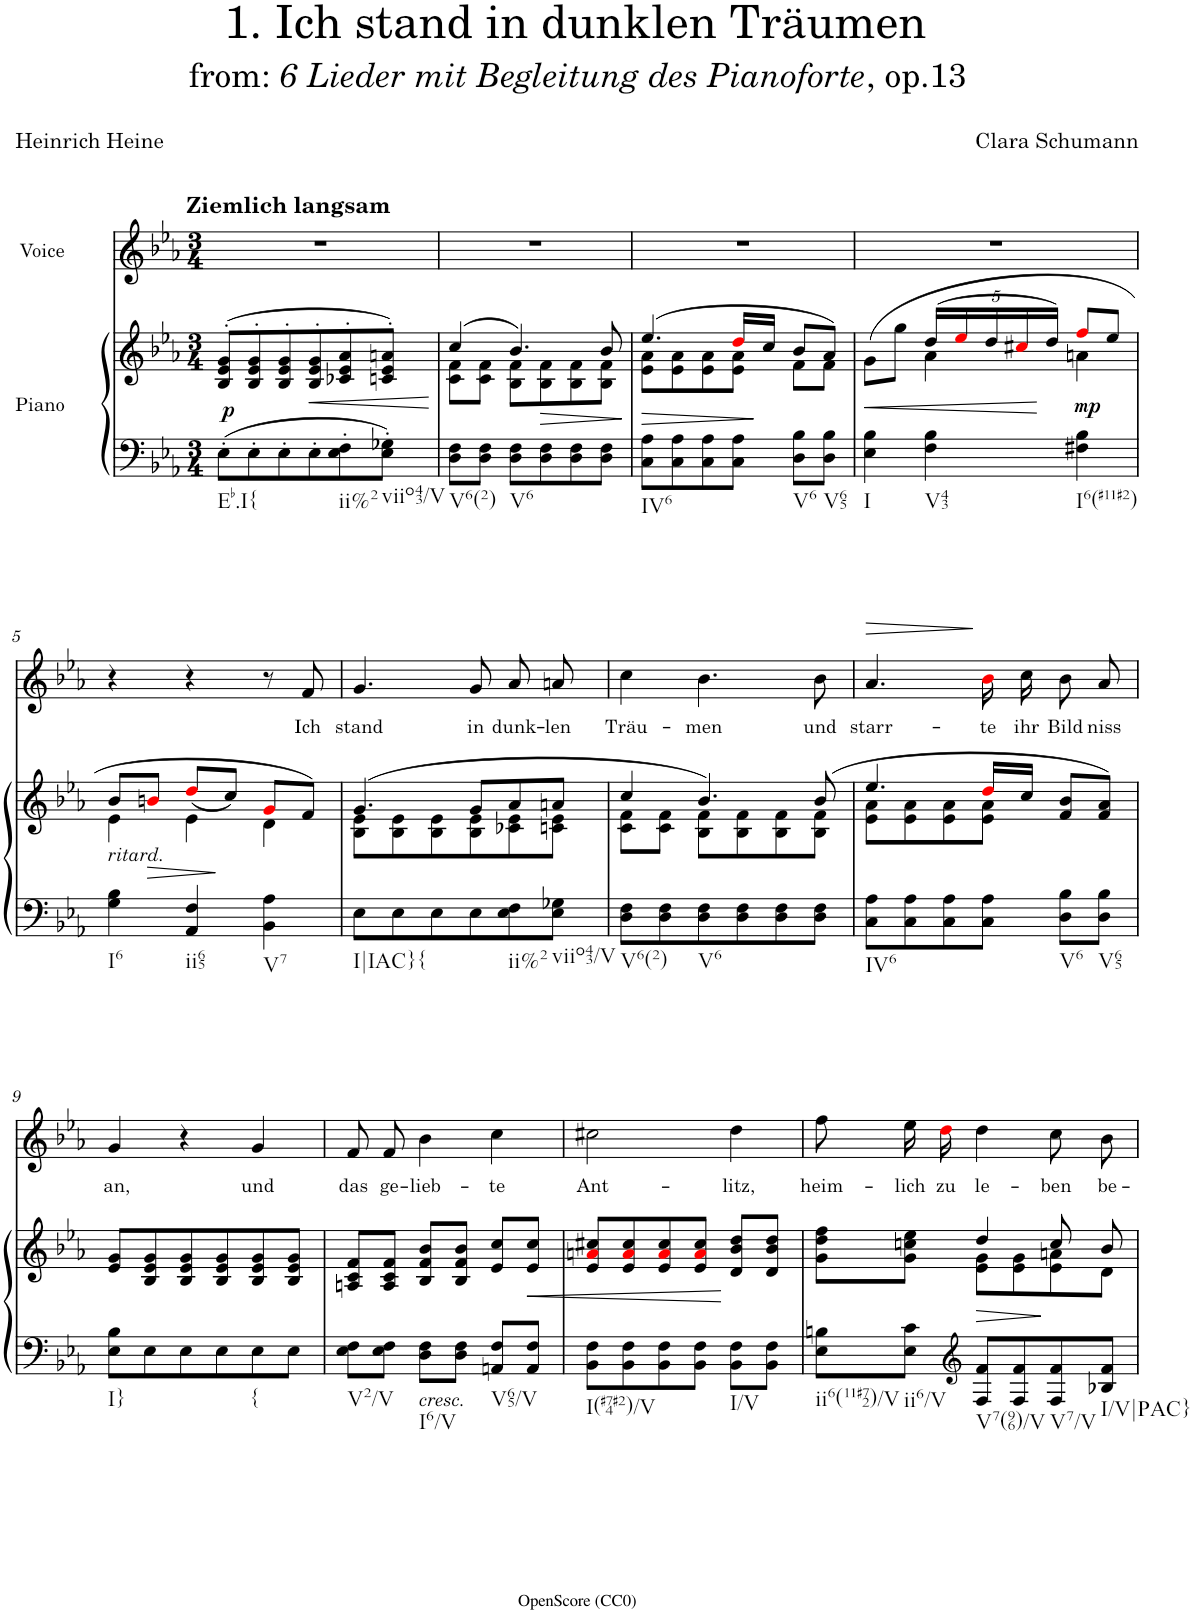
**kern	**kern	**dynam	**kern	**text	**dynam
*part2	*part2	*part2	*part1	*part1	*part1
*staff3	*staff2	*staff2/3	*staff1	*staff1	*staff1
*I"Piano	*	*	*I"Voice	*	*
*I'Pno	*	*	*	*	*
*clefF4	*clefG2	*	*clefG2	*	*
*k[b-e-a-]	*k[b-e-a-]	*	*k[b-e-a-]	*	*
*M3/4	*M3/4	*	*M3/4	*	*
=1	=1	=1	=1	=1	=1
!	!	!	!LO:TX:a:B:t=Ziemlich langsam	!	!
!LO:TX:b:t=Eb.I{	!	!	!	!	!
!	!	!LO:DY:b	!	!	!
8E-'\L	(>8B-/'> 8e-/'> 8g/'>L	p	2.r	.	.
8E-'\	8B-/'> 8e-/'> 8g/'>	.	.	.	.
8E-'\	8B-/'> 8e-/'> 8g/'>	.	.	.	.
!	!	!LO:HP:b	!	!	!
8E-'\	8B-/'> 8e-/'> 8g/'>	<	.	.	.
!LO:TX:b:t=ii%2	!	!	!	!	!
8E-\' 8F\'	8c-X/'> 8e-/'> 8a-/'>	.	.	.	.
!LO:TX:b:t=viio43/V	!	!	!	!	!
8E-\' 8G-X\'J	8cn/'> 8e-/'> 8an/'>J)	.	.	.	.
.	.	[	.	.	.
=2	=2	=2	=2	=2	=2
*	*^	*	*	*	*
!LO:TX:b:t=V6(2)	!	!	!	!	!	!
8D\ 8F\L	(4cc/	8c\ 8f\L	.	2.r	.	.
8D\ 8F\J	.	8c\ 8f\J	.	.	.	.
!LO:TX:b:t=V6	!	!	!	!	!	!
8D\ 8F\L	4.b-/)	8B-\ 8f\L	.	.	.	.
!	!	!	!LO:HP:b	!	!	!
8D\ 8F\	.	8B-\ 8f\	>	.	.	.
8D\ 8F\	.	8B-\ 8f\	.	.	.	.
8D\ 8F\J	8b-/	8B-\ 8f\J	.	.	.	.
=3	=3	=3	=3	=3	=3	=3
!LO:TX:b:t=IV6	!	!	!	!	!	!
!	!	!	!LO:HP:b	!	!	!
8C\ 8A-\L	(4.ee-/	8e-\ 8a-\L	>	2.r	.	.
8C\ 8A-\	.	8e-\ 8a-\	.	.	.	.
8C\ 8A-\	.	8e-\ 8a-\	.	.	.	.
8C\ 8A-\J	16ddi/LL	8e-\ 8a-\J	.	.	.	.
.	16cc/JJ	.	]	.	.	.
!LO:TX:b:t=V6	!	!	!	!	!	!
8D\ 8B-\L	8b-/L	8f\L	.	.	.	.
!LO:TX:b:t=V65	!	!	!	!	!	!
8D\ 8B-\J	8a-/J)	8f\J	.	.	.	.
=4	=4	=4	=4	=4	=4	=4
!LO:TX:b:t=I	!	!	!	!	!	!
!	!	!	!LO:HP:b	!	!	!
4E-\ 4B-\	(8g\L	4ryy	<	2.r	.	.
.	8gg\J	.	.	.	.	.
*	*Xbrackettup	*	*	*	*	*
!LO:TX:b:t=V43	!	!	!	!	!	!
4F\ 4B-\	(20dd/LL	4a-\	.	.	.	.
.	20ee-i/	.	.	.	.	.
.	20dd/	.	.	.	.	.
.	20cc#Xi/	.	.	.	.	.
.	20dd/JJ)	.	]	.	.	.
!LO:TX:b:t=I6(#11#2)	!	!	!	!	!	!
!	!	!	!LO:DY:b	!	!	!
4F#X\ 4B-\	8ffi/L	4an\	mp	.	.	.
.	8ee-/J	.	.	.	.	.
!!LO:LB:g=z
=5	=5	=5	=5	=5	=5	=5
!	!LO:TX:b:i:t=ritard.	!	!	!	!	!
!LO:TX:b:t=I6	!	!	!	!	!	!
4G\ 4B-\	8b-/L	4e-\	.	4r	.	.
!	!	!	!LO:HP:b	!	!	!
.	8bni/J	.	>	.	.	.
!LO:TX:b:t=ii65	!	!	!	!	!	!
4AA-/ 4F/	(<8ddi/L	4e-\	.	4r	.	.
.	8cc/J)	.	[	.	.	.
!LO:TX:b:t=V7	!	!	!	!	!	!
4BB-\ 4A-\	8gi/L	4d\	.	8r	.	.
!	!	!	!	!	!LO:LY:b	!
.	8f/J)	.	.	8f/	Ich	.
=6	=6	=6	=6	=6	=6	=6
!LO:TX:b:t=I|IAC}{	!	!	!	!	!	!
!	!	!	!	!	!LO:LY:b	!
8E-\L	(4.g/	8B-\ 8e-\L	.	4.g/	stand	.
8E-\	.	8B-\ 8e-\	.	.	.	.
8E-\	.	8B-\ 8e-\	.	.	.	.
!	!	!	!	!	!LO:LY:b	!
8E-\	8g/L	8B-\ 8e-\	.	8g/	in	.
!LO:TX:b:t=ii%2	!	!	!	!	!	!
!	!	!	!	!	!LO:LY:b	!
8E-\ 8F\	8a-/	8c-X\ 8e-\	.	8a-/L	dunk-	.
!LO:TX:b:t=viio43/V	!	!	!	!	!	!
!	!	!	!	!	!LO:LY:b	!
8E-\ 8G-X\J	8an/J	8cn\ 8e-\J	.	8an/J	-len	.
=7	=7	=7	=7	=7	=7	=7
!LO:TX:b:t=V6(2)	!	!	!	!	!	!
!	!	!	!	!	!LO:LY:b	!
8D\ 8F\L	4cc/	8c\ 8f\L	.	4cc\	Träu-	.
8D\ 8F\	.	8c\ 8f\J	.	.	.	.
!LO:TX:b:t=V6	!	!	!	!	!	!
!	!	!	!	!	!LO:LY:b	!
8D\ 8F\	4.b-/)	8B-\ 8f\L	.	4.b-\	-men	.
8D\ 8F\	.	8B-\ 8f\	.	.	.	.
8D\ 8F\	.	8B-\ 8f\	.	.	.	.
!	!	!	!	!	!LO:LY:b	!
8D\ 8F\J	(8b-/	8B-\ 8f\J	.	8b-\	und	.
=8	=8	=8	=8	=8	=8	=8
!LO:TX:b:t=IV6	!	!	!	!	!	!
!	!	!	!	!	!LO:LY:b	!LO:HP:b
8C\ 8A-\L	4.ee-/	8e-\ 8a-\L	.	4.a-/	starr-	>
8C\ 8A-\	.	8e-\ 8a-\	.	.	.	.
8C\ 8A-\	.	8e-\ 8a-\	.	.	.	.
!	!	!	!	!	!LO:LY:b	!
8C\ 8A-\J	16ddi/LL	8e-\ 8a-\J	.	16b-i\LL	-te	]
!	!	!	!	!	!LO:LY:b	!
.	16cc/JJ	.	.	16cc\JJ	ihr	.
!LO:TX:b:t=V6	!	!	!	!	!	!
!	!	!	!	!	!LO:LY:b	!
8D\ 8B-\L	8f/ 8b-/L	4ryy	.	8b-/L	Bild-	.
!LO:TX:b:t=V65	!	!	!	!	!	!
!	!	!	!	!	!LO:LY:b	!
8D\ 8B-\J	8f/ 8a-/J)	.	.	8a-/J	-niss	.
*	*v	*v	*	*	*	*
!!LO:LB:g=z
=9	=9	=9	=9	=9	=9
!LO:TX:b:t=I}	!	!	!	!	!
!	!	!	!	!LO:LY:b	!
8E-\ 8B-\L	8e-/ 8g/L	.	4g/	an,	.
8E-\	8B-/ 8e-/ 8g/	.	.	.	.
8E-\	8B-/ 8e-/ 8g/	.	4r	.	.
8E-\	8B-/ 8e-/ 8g/	.	.	.	.
!LO:TX:b:t={	!	!	!	!	!
!	!	!	!	!LO:LY:b	!
8E-\	8B-/ 8e-/ 8g/	.	4g/	und	.
8E-\J	8B-/ 8e-/ 8g/J	.	.	.	.
=10	=10	=10	=10	=10	=10
!LO:TX:b:t=V2/V	!	!	!	!	!
!	!	!	!	!LO:LY:b	!
8E-\ 8F\L	8An/ 8c/ 8f/L	.	8f/L	das	.
!	!	!	!	!LO:LY:b	!
8E-\ 8F\J	8A/ 8c/ 8f/J	.	8f/J	ge-	.
!LO:TX:b:i:t=cresc.	!	!	!	!	!
!LO:TX:b:t=I6/V	!	!	!	!	!
!	!	!	!	!LO:LY:b	!
8D\ 8F\L	8B-/ 8f/ 8b-/L	.	4b-\	-lieb-	.
8D\ 8F\J	8B-/ 8f/ 8b-/J	.	.	.	.
!LO:TX:b:t=V65/V	!	!	!	!	!
!	!	!	!	!LO:LY:b	!
8AAn/ 8F/L	8e-/ 8cc/L	.	4cc\	-te	.
!	!	!LO:HP:b	!	!	!
8AA/ 8F/J	8e-/ 8cc/J	<	.	.	.
=11	=11	=11	=11	=11	=11
!LO:TX:b:t=I(#74#2)/V	!	!	!	!	!
!	!	!	!	!LO:LY:b	!
8BB-\ 8F\L	8e-/ 8ani/ 8cc#X/L	.	2cc#X\	Ant-	.
8BB-\ 8F\	8e-/ 8ai/ 8cc#/	.	.	.	.
8BB-\ 8F\	8e-/ 8ai/ 8cc#/	.	.	.	.
8BB-\ 8F\J	8e-/ 8ai/ 8cc#/J	.	.	.	.
!LO:TX:b:t=I/V	!	!	!	!	!
!	!	!	!	!LO:LY:b	!
8BB-\ 8F\L	8d/ 8b-/ 8dd/L	]	4dd\	-litz,	.
8BB-\ 8F\J	8d/ 8b-/ 8dd/J	.	.	.	.
=12	=12	=12	=12	=12	=12
*	*^	*	*	*	*
!LO:TX:b:t=ii6(11#72)/V	!	!	!	!	!	!
!	!	!	!	!	!LO:LY:b	!
8E-\ 8Bn\L	8g\ 8dd\ 8ff\L	4ryy	.	8ff\L	heim-	.
!LO:TX:b:t=ii6/V	!	!	!	!	!	!
!	!	!	!	!	!LO:LY:b	!
8E-\ 8c\J	8g\ 8ccn\ 8ee-\J	.	.	16ee-\L	-lich	.
!	!	!	!	!	!LO:LY:b	!
.	.	.	.	16ddi\JJ	zu	.
*clefG2	*	*	*	*	*	*
!LO:TX:b:t=V7(96)/V	!	!	!	!	!	!
!	!	!	!	!	!LO:LY:b	!
8F/ 8f/L	4dd/	8e-\ 8g\L	.	4dd\	le-	.
8F/ 8f/	.	8e-\ 8g\	.	.	.	.
!LO:TX:b:t=V7/V	!	!	!	!	!	!
!	!	!	!	!	!LO:LY:b	!
8F/ 8f/	8cc/	8e-\ 8an\	[	8cc\L	-ben	.
!LO:TX:b:t=I/V|PAC}	!	!	!	!	!	!
!	!	!	!	!	!LO:LY:b	!
8B-X/ 8f/J	8b-/	8d\J	.	8b-\J	be-	.
*	*v	*v	*	*	*	*
=	=	=	=	=	=
*-	*-	*-	*-	*-	*-
